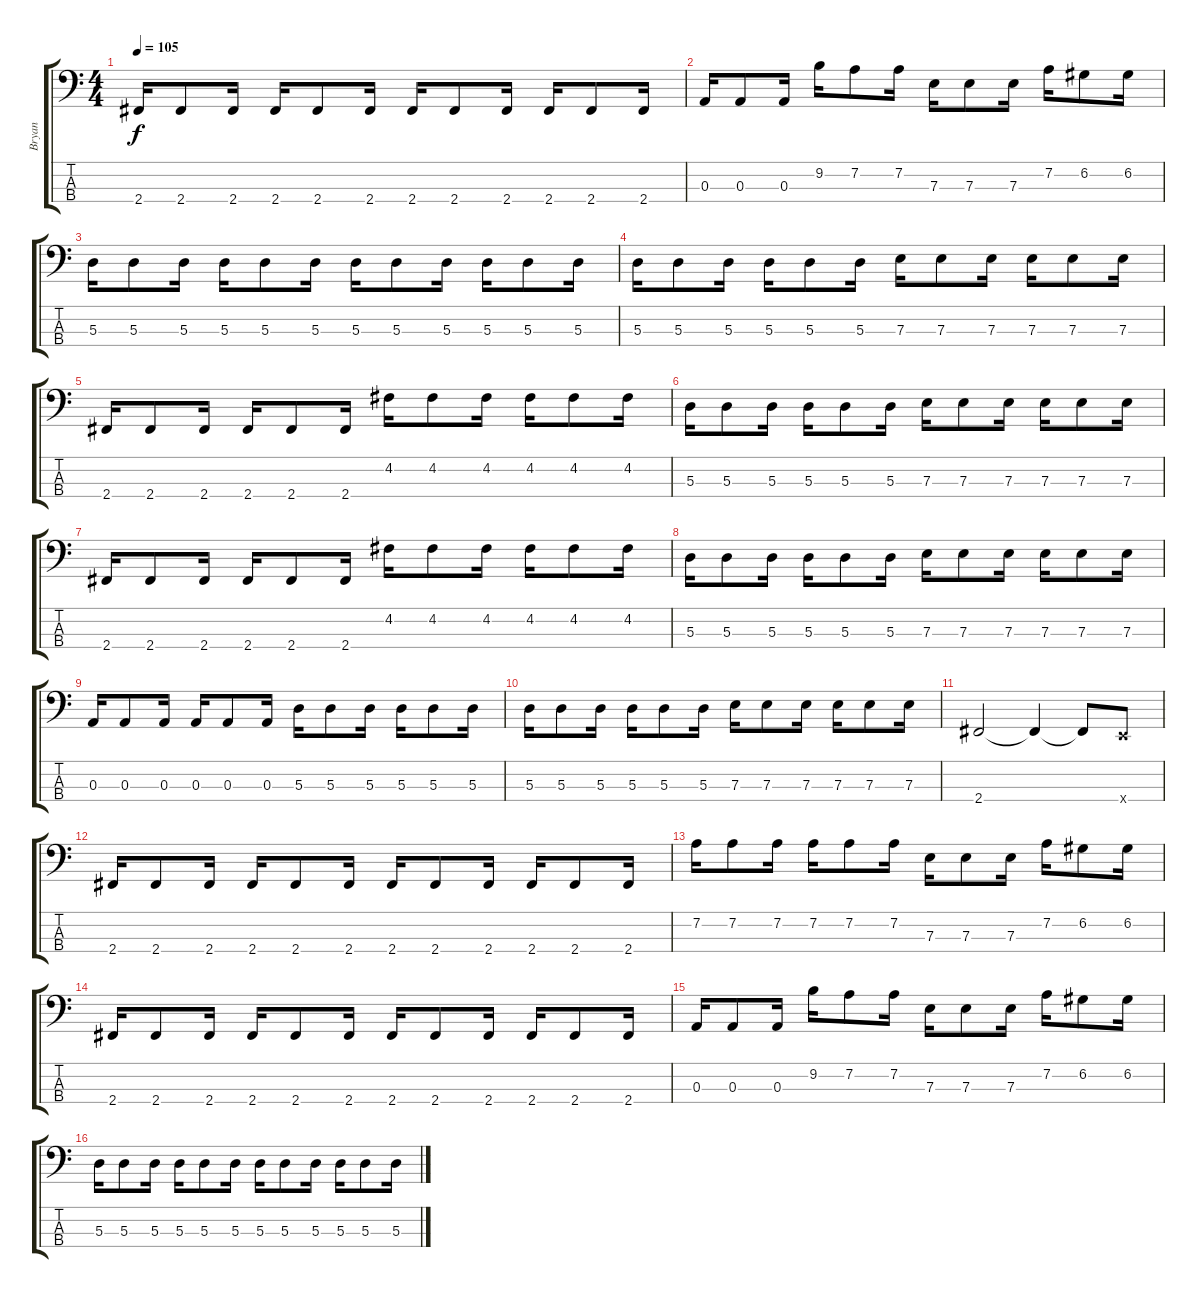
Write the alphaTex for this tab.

\track ("Bryan" "Bryan") {instrument electricbasspick}
\staff {score tabs}
\tuning (G2 D2 A1 E1) {hide}
\ts (4 4)
\tempo 105
\clef f4
\ks c
2.4.16{dy f} 2.4.8 2.4.16 2.4.16 2.4.8 2.4.16 2.4.16 2.4.8 2.4.16 2.4.16 2.4.8 2.4.16 |
0.3.16 0.3.8 0.3.16 9.2.16 7.2.8 7.2.16 7.3.16 7.3.8 7.3.16 7.2.16 6.2.8 6.2.16 |
5.3.16 5.3.8 5.3.16 5.3.16 5.3.8 5.3.16 5.3.16 5.3.8 5.3.16 5.3.16 5.3.8 5.3.16 |
5.3.16 5.3.8 5.3.16 5.3.16 5.3.8 5.3.16 7.3.16 7.3.8 7.3.16 7.3.16 7.3.8 7.3.16 |
2.4.16 2.4.8 2.4.16 2.4.16 2.4.8 2.4.16 4.2.16 4.2.8 4.2.16 4.2.16 4.2.8 4.2.16 |
5.3.16 5.3.8 5.3.16 5.3.16 5.3.8 5.3.16 7.3.16 7.3.8 7.3.16 7.3.16 7.3.8 7.3.16 |
2.4.16 2.4.8 2.4.16 2.4.16 2.4.8 2.4.16 4.2.16 4.2.8 4.2.16 4.2.16 4.2.8 4.2.16 |
5.3.16 5.3.8 5.3.16 5.3.16 5.3.8 5.3.16 7.3.16 7.3.8 7.3.16 7.3.16 7.3.8 7.3.16 |
0.3.16 0.3.8 0.3.16 0.3.16 0.3.8 0.3.16 5.3.16 5.3.8 5.3.16 5.3.16 5.3.8 5.3.16 |
5.3.16 5.3.8 5.3.16 5.3.16 5.3.8 5.3.16 7.3.16 7.3.8 7.3.16 7.3.16 7.3.8 7.3.16 |
2.4.2 2.4{t}.4 2.4{t}.8 0.4{x}.8 |
2.4.16 2.4.8 2.4.16 2.4.16 2.4.8 2.4.16 2.4.16 2.4.8 2.4.16 2.4.16 2.4.8 2.4.16 |
7.2.16 7.2.8 7.2.16 7.2.16 7.2.8 7.2.16 7.3.16 7.3.8 7.3.16 7.2.16 6.2.8 6.2.16 |
2.4.16 2.4.8 2.4.16 2.4.16 2.4.8 2.4.16 2.4.16 2.4.8 2.4.16 2.4.16 2.4.8 2.4.16 |
0.3.16 0.3.8 0.3.16 9.2.16 7.2.8 7.2.16 7.3.16 7.3.8 7.3.16 7.2.16 6.2.8 6.2.16 |
5.3.16 5.3.8 5.3.16 5.3.16 5.3.8 5.3.16 5.3.16 5.3.8 5.3.16 5.3.16 5.3.8 5.3.16
